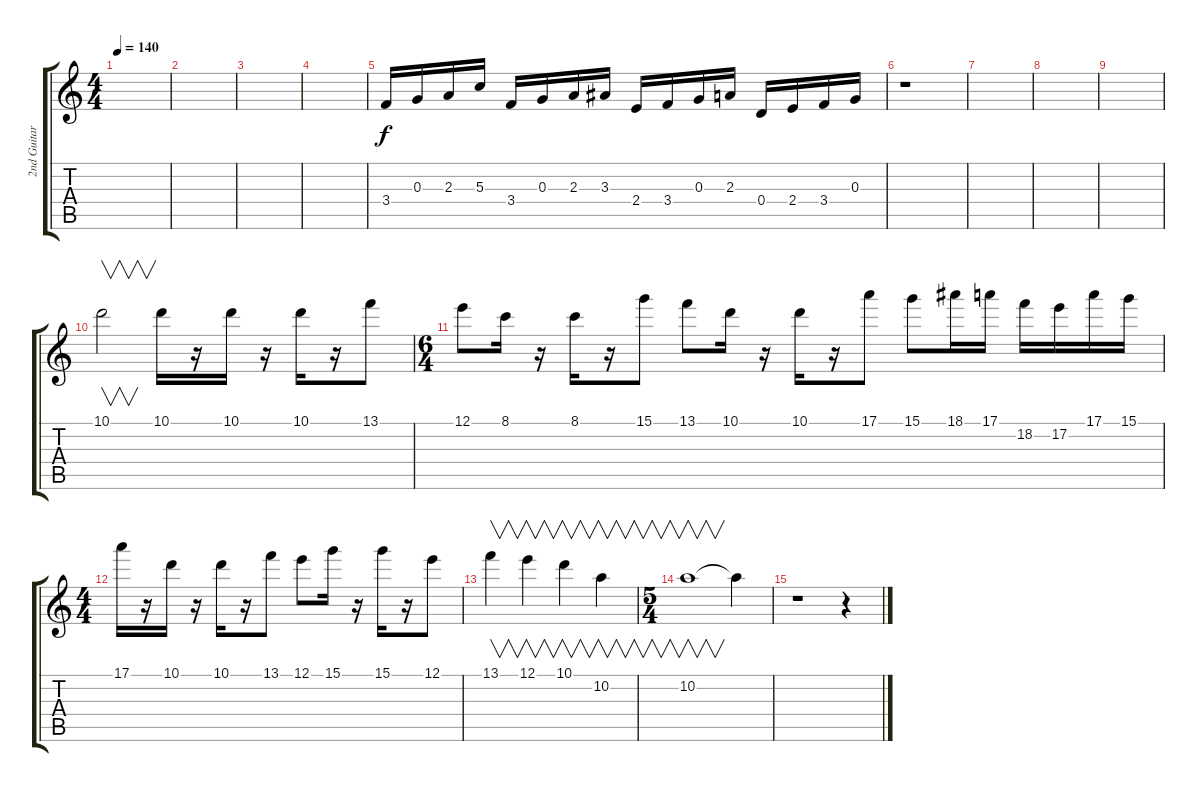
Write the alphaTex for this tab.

\track ("2nd Guitar" "2nd Guitar") {instrument overdrivenguitar}
\staff {score tabs}
\tuning (E4 B3 G3 D3 A2 E2) {hide}
\ts (4 4)
\tempo 140
\clef g2
\ks c
|
|
|
|
3.4.16{balance 4} 0.3.16 2.3.16 5.3.16 3.4.16 0.3.16 2.3.16 3.3.16 2.4.16 3.4.16 0.3.16 2.3.16 0.4.16 2.4.16 3.4.16 0.3.16 |
r.1{balance 6} |
|
|
|
10.1.2{v} 10.1.16 r.16 10.1.16 r.16 10.1.16 r.16 13.1.8 |
\ts (6 4)
12.1.8 8.1.16 r.16 8.1.16 r.16 15.1.8 13.1.8 10.1.16 r.16 10.1.16 r.16 17.1.8 15.1.8 18.1.16 17.1.16 18.2.16 17.2.16 17.1.16 15.1.16 |
\ts (4 4)
17.1.16 r.16 10.1.16 r.16 10.1.16 r.16 13.1.8 12.1.8 15.1.16 r.16 15.1.16 r.16 12.1.8 |
13.1.4{v} 12.1.4{v} 10.1.4{v} 10.2.4{v} |
\ts (5 4)
10.2.1{v volume 8 balance 1} 10.2{t}.4 |
r.1{volume 11 balance 6} r.4
